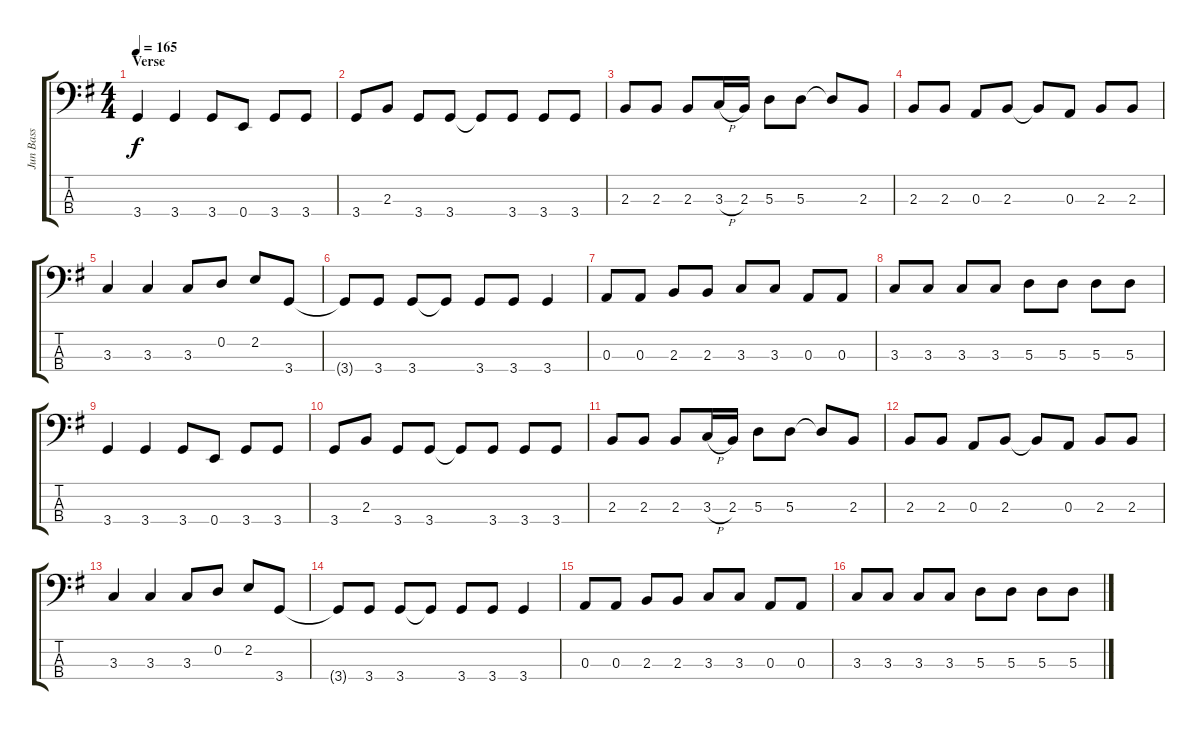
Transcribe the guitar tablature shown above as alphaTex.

\track ("Jun Bass" "Jun Bass") {instrument electricbassfinger}
\staff {score tabs}
\tuning (G2 D2 A1 E1) {hide}
\ts (4 4)
\section ("" "Verse")
\tempo 165
\clef f4
\ks g
3.4.4{dy f} 3.4.4 3.4.8 0.4.8 3.4.8 3.4.8 |
\ks g
3.4.8 2.3.8 3.4.8 3.4.8 3.4{t}.8 3.4.8 3.4.8 3.4.8 |
2.3.8 2.3.8 2.3.8 3.3{h}.16 2.3.16 5.3.8 5.3.8 5.3{t}.8 2.3.8 |
2.3.8 2.3.8 0.3.8 2.3.8 2.3{t}.8 0.3.8 2.3.8 2.3.8 |
3.3.4 3.3.4 3.3.8 0.2.8 2.2.8 3.4.8 |
3.4{t}.8 3.4.8 3.4.8 3.4{t}.8 3.4.8 3.4.8 3.4.4 |
0.3.8 0.3.8 2.3.8 2.3.8 3.3.8 3.3.8 0.3.8 0.3.8 |
3.3.8 3.3.8 3.3.8 3.3.8 5.3.8 5.3.8 5.3.8 5.3.8 |
\ks g
3.4.4 3.4.4 3.4.8 0.4.8 3.4.8 3.4.8 |
\ks g
3.4.8 2.3.8 3.4.8 3.4.8 3.4{t}.8 3.4.8 3.4.8 3.4.8 |
2.3.8 2.3.8 2.3.8 3.3{h}.16 2.3.16 5.3.8 5.3.8 5.3{t}.8 2.3.8 |
2.3.8 2.3.8 0.3.8 2.3.8 2.3{t}.8 0.3.8 2.3.8 2.3.8 |
3.3.4 3.3.4 3.3.8 0.2.8 2.2.8 3.4.8 |
3.4{t}.8 3.4.8 3.4.8 3.4{t}.8 3.4.8 3.4.8 3.4.4 |
0.3.8 0.3.8 2.3.8 2.3.8 3.3.8 3.3.8 0.3.8 0.3.8 |
3.3.8 3.3.8 3.3.8 3.3.8 5.3.8 5.3.8 5.3.8 5.3.8
